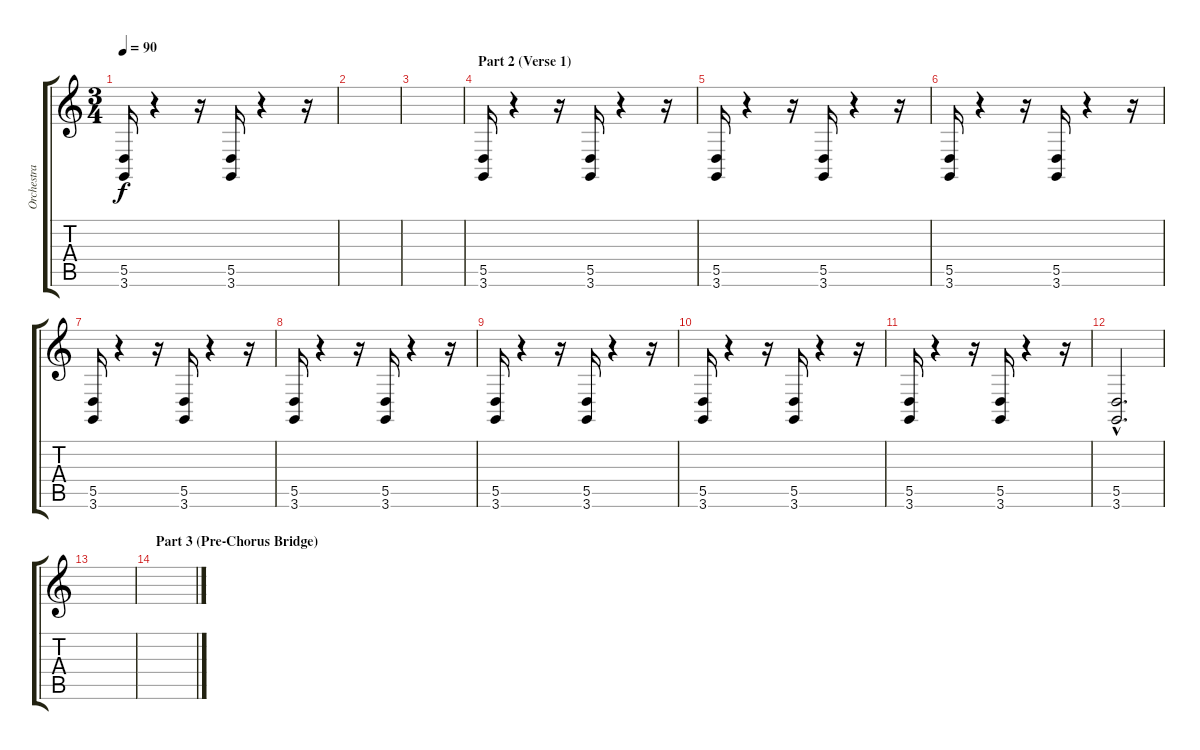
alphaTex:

\track ("Orchestra Hit" "Orchestra ") {instrument orchestrahit}
\staff {score tabs}
\tuning (E4 B3 G3 D3 A2 E2) {hide}
\ts (3 4)
\tempo 90
\clef g2
\ks c
(5.5 3.6).16{dy f} r.4 r.16 (5.5 3.6).16 r.4 r.16 |
|
|
\section ("" "Part 2 (Verse 1)")
(5.5 3.6).16 r.4 r.16 (5.5 3.6).16 r.4 r.16 |
(5.5 3.6).16 r.4 r.16 (5.5 3.6).16 r.4 r.16 |
(5.5 3.6).16 r.4 r.16 (5.5 3.6).16 r.4 r.16 |
(5.5 3.6).16 r.4 r.16 (5.5 3.6).16 r.4 r.16 |
(5.5 3.6).16 r.4 r.16 (5.5 3.6).16 r.4 r.16 |
(5.5 3.6).16 r.4 r.16 (5.5 3.6).16 r.4 r.16 |
(5.5 3.6).16 r.4 r.16 (5.5 3.6).16 r.4 r.16 |
(5.5 3.6).16 r.4 r.16 (5.5 3.6).16 r.4 r.16 |
(5.5{hac} 3.6{hac}).2{d} |
|
\section ("" "Part 3 (Pre-Chorus Bridge)")
